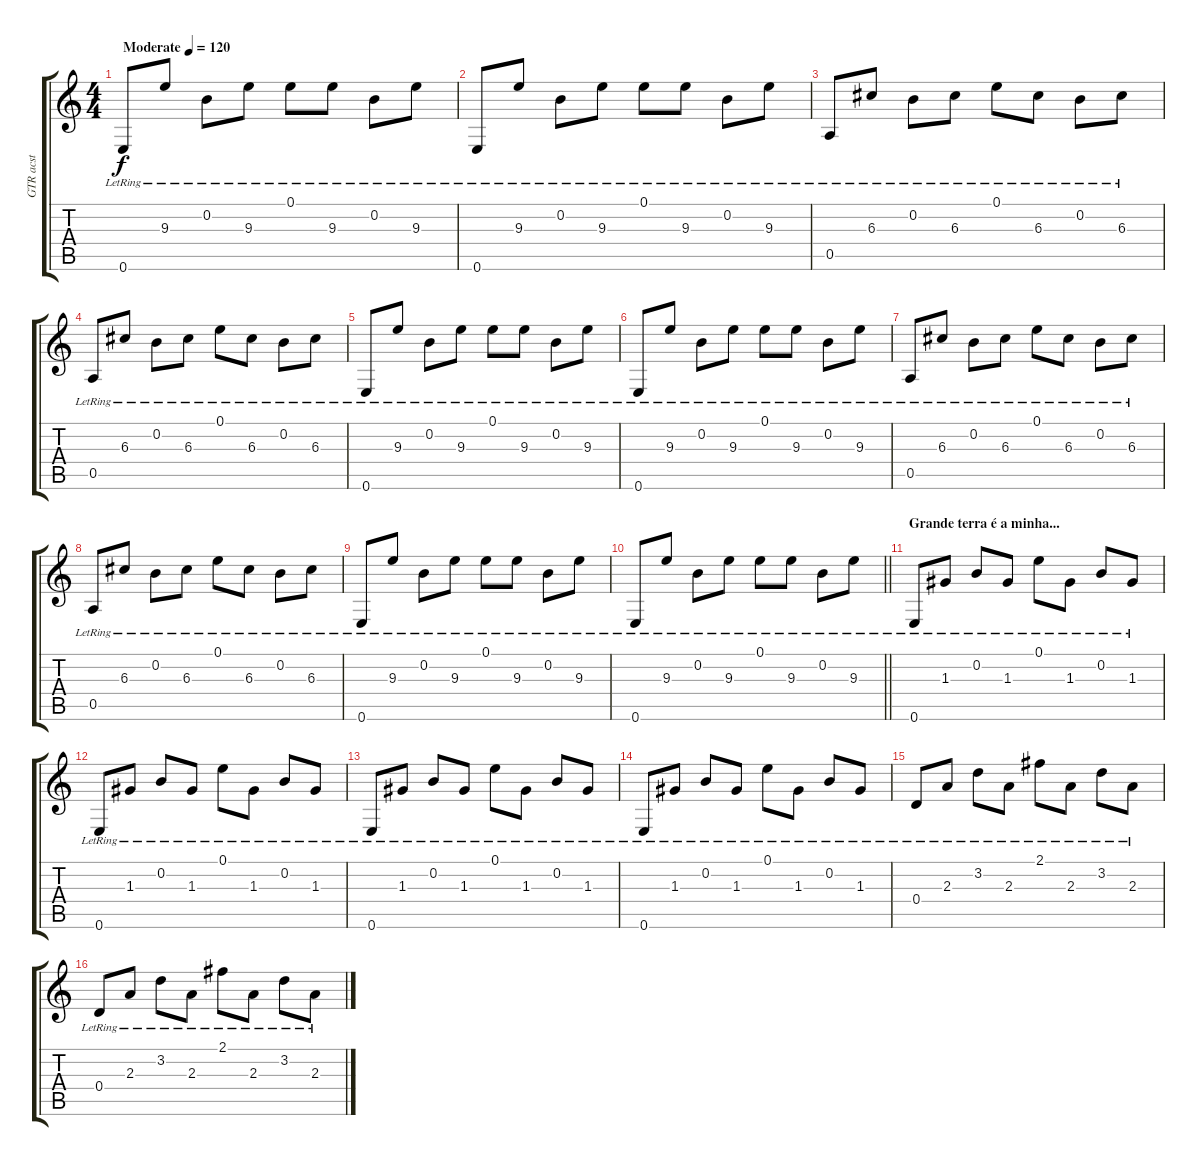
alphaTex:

\track ("GTR acst " "GTR acst ") {instrument acousticguitarsteel}
\staff {score tabs}
\tuning (E4 B3 G3 D3 A2 E2) {hide}
\ts (4 4)
\tempo (120 "Moderate")
\clef g2
\ks c
0.6{lr}.8{dy f instrument acousticguitarsteel} 9.3{lr}.8 0.2{lr}.8 9.3{lr}.8 0.1{lr}.8 9.3{lr}.8 0.2{lr}.8 9.3{lr}.8 |
0.6{lr}.8 9.3{lr}.8 0.2{lr}.8 9.3{lr}.8 0.1{lr}.8 9.3{lr}.8 0.2{lr}.8 9.3{lr}.8 |
0.5{lr}.8 6.3{lr}.8 0.2{lr}.8 6.3{lr}.8 0.1{lr}.8 6.3{lr}.8 0.2{lr}.8 6.3{lr}.8 |
0.5{lr}.8 6.3{lr}.8 0.2{lr}.8 6.3{lr}.8 0.1{lr}.8 6.3{lr}.8 0.2{lr}.8 6.3{lr}.8 |
0.6{lr}.8 9.3{lr}.8 0.2{lr}.8 9.3{lr}.8 0.1{lr}.8 9.3{lr}.8 0.2{lr}.8 9.3{lr}.8 |
0.6{lr}.8 9.3{lr}.8 0.2{lr}.8 9.3{lr}.8 0.1{lr}.8 9.3{lr}.8 0.2{lr}.8 9.3{lr}.8 |
0.5{lr}.8 6.3{lr}.8 0.2{lr}.8 6.3{lr}.8 0.1{lr}.8 6.3{lr}.8 0.2{lr}.8 6.3{lr}.8 |
0.5{lr}.8 6.3{lr}.8 0.2{lr}.8 6.3{lr}.8 0.1{lr}.8 6.3{lr}.8 0.2{lr}.8 6.3{lr}.8 |
0.6{lr}.8 9.3{lr}.8 0.2{lr}.8 9.3{lr}.8 0.1{lr}.8 9.3{lr}.8 0.2{lr}.8 9.3{lr}.8 |
\barLineRight lightlight
0.6{lr}.8 9.3{lr}.8 0.2{lr}.8 9.3{lr}.8 0.1{lr}.8 9.3{lr}.8 0.2{lr}.8 9.3{lr}.8 |
\section ("" "Grande terra é a minha...")
0.6{lr}.8 1.3{lr}.8 0.2{lr}.8 1.3{lr}.8 0.1{lr}.8 1.3{lr}.8 0.2{lr}.8 1.3{lr}.8 |
0.6{lr}.8 1.3{lr}.8 0.2{lr}.8 1.3{lr}.8 0.1{lr}.8 1.3{lr}.8 0.2{lr}.8 1.3{lr}.8 |
0.6{lr}.8 1.3{lr}.8 0.2{lr}.8 1.3{lr}.8 0.1{lr}.8 1.3{lr}.8 0.2{lr}.8 1.3{lr}.8 |
0.6{lr}.8 1.3{lr}.8 0.2{lr}.8 1.3{lr}.8 0.1{lr}.8 1.3{lr}.8 0.2{lr}.8 1.3{lr}.8 |
0.4{lr}.8 2.3{lr}.8 3.2{lr}.8 2.3{lr}.8 2.1{lr}.8 2.3{lr}.8 3.2{lr}.8 2.3{lr}.8 |
0.4{lr}.8 2.3{lr}.8 3.2{lr}.8 2.3{lr}.8 2.1{lr}.8 2.3{lr}.8 3.2{lr}.8 2.3{lr}.8
